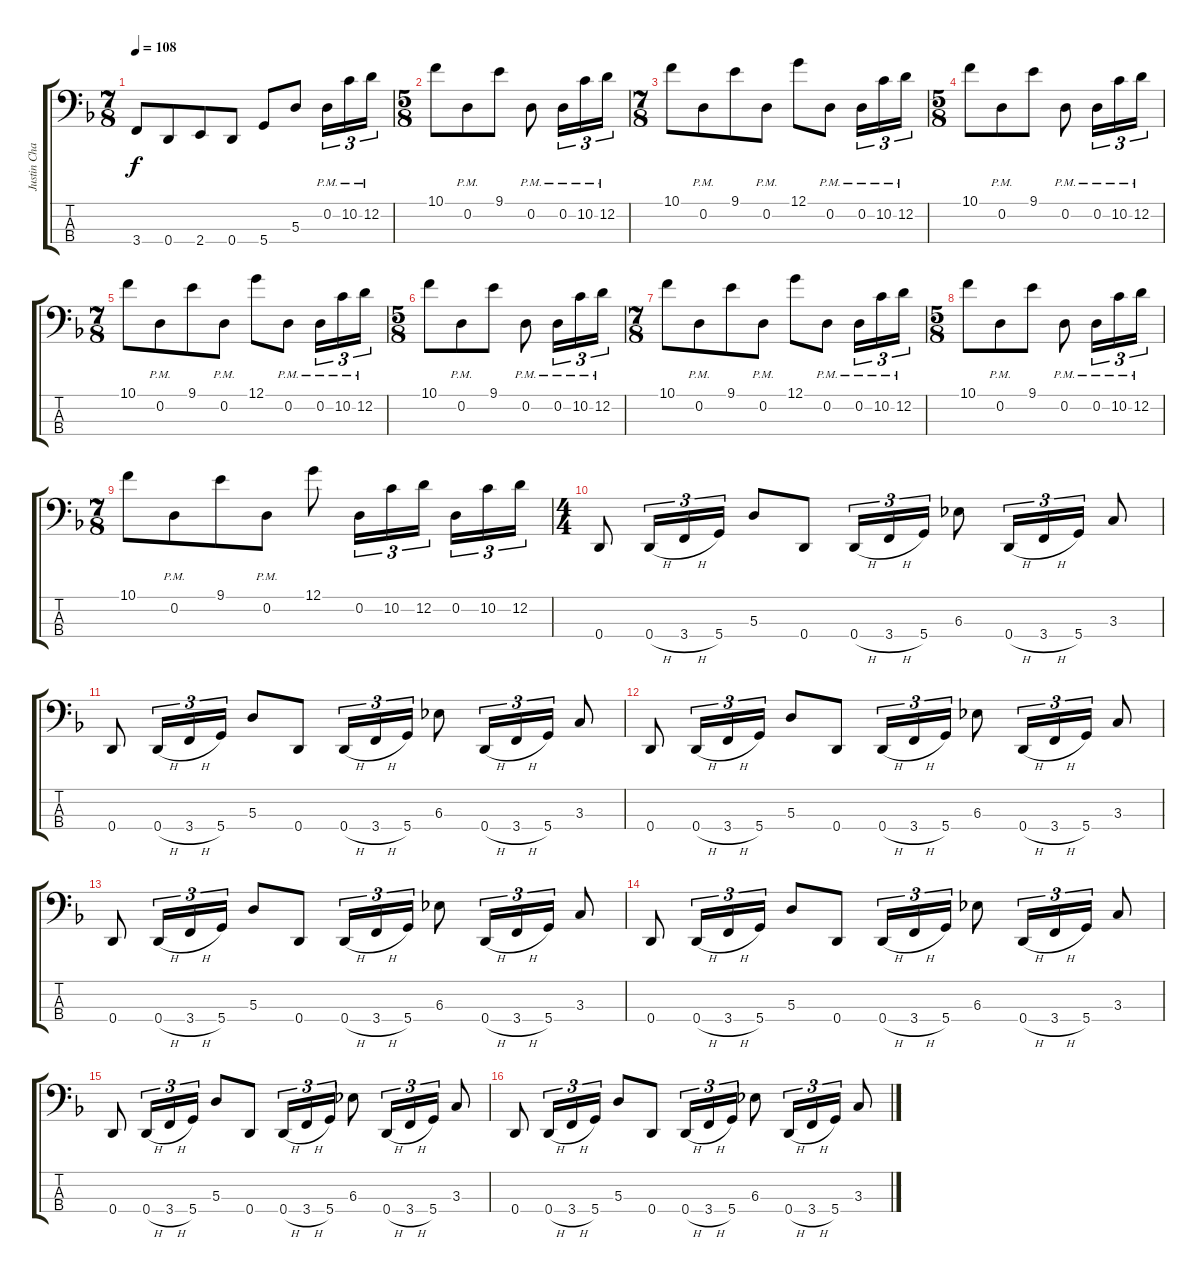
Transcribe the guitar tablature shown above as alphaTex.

\track ("Justin Chancellor" "Justin Cha") {mute instrument electricbasspick}
\staff {score tabs}
\tuning (G2 D2 A1 D1) {hide}
\ts (7 8)
\tempo 108
\clef f4
\ks dminor
3.4.8{dy f} 0.4.8 2.4.8 0.4.8 5.4.8 5.3.8 0.2{pm}.16{tu (3 2) instrument electricbasspick} 10.2{pm}.16{tu (3 2)} 12.2{pm}.16{tu (3 2)} |
\ts (5 8)
10.1.8 0.2{pm}.8 9.1.8 0.2{pm}.8 0.2{pm}.16{tu (3 2)} 10.2{pm}.16{tu (3 2)} 12.2{pm}.16{tu (3 2)} |
\ts (7 8)
10.1.8 0.2{pm}.8 9.1.8 0.2{pm}.8 12.1.8 0.2{pm}.8 0.2{pm}.16{tu (3 2)} 10.2{pm}.16{tu (3 2)} 12.2{pm}.16{tu (3 2)} |
\ts (5 8)
10.1.8 0.2{pm}.8 9.1.8 0.2{pm}.8 0.2{pm}.16{tu (3 2)} 10.2{pm}.16{tu (3 2)} 12.2{pm}.16{tu (3 2)} |
\ts (7 8)
10.1.8 0.2{pm}.8 9.1.8 0.2{pm}.8 12.1.8 0.2{pm}.8 0.2{pm}.16{tu (3 2)} 10.2{pm}.16{tu (3 2)} 12.2{pm}.16{tu (3 2)} |
\ts (5 8)
10.1.8 0.2{pm}.8 9.1.8 0.2{pm}.8 0.2{pm}.16{tu (3 2)} 10.2{pm}.16{tu (3 2)} 12.2{pm}.16{tu (3 2)} |
\ts (7 8)
10.1.8 0.2{pm}.8 9.1.8 0.2{pm}.8 12.1.8 0.2{pm}.8 0.2{pm}.16{tu (3 2)} 10.2{pm}.16{tu (3 2)} 12.2{pm}.16{tu (3 2)} |
\ts (5 8)
10.1.8 0.2{pm}.8 9.1.8 0.2{pm}.8 0.2{pm}.16{tu (3 2)} 10.2{pm}.16{tu (3 2)} 12.2{pm}.16{tu (3 2)} |
\ts (7 8)
10.1.8 0.2{pm}.8 9.1.8 0.2{pm}.8 12.1.8 0.2.16{tu (3 2)} 10.2.16{tu (3 2)} 12.2.16{tu (3 2)} 0.2.16{tu (3 2)} 10.2.16{tu (3 2)} 12.2.16{tu (3 2)} |
\ts (4 4)
0.4.8{instrument electricbasspick} 0.4{h}.16{tu (3 2)} 3.4{h}.16{tu (3 2)} 5.4.16{tu (3 2)} 5.3.8 0.4.8 0.4{h}.16{tu (3 2)} 3.4{h}.16{tu (3 2)} 5.4.16{tu (3 2)} 6.3.8 0.4{h}.16{tu (3 2)} 3.4{h}.16{tu (3 2)} 5.4.16{tu (3 2)} 3.3.8 |
0.4.8 0.4{h}.16{tu (3 2)} 3.4{h}.16{tu (3 2)} 5.4.16{tu (3 2)} 5.3.8 0.4.8 0.4{h}.16{tu (3 2)} 3.4{h}.16{tu (3 2)} 5.4.16{tu (3 2)} 6.3.8 0.4{h}.16{tu (3 2)} 3.4{h}.16{tu (3 2)} 5.4.16{tu (3 2)} 3.3.8 |
0.4.8 0.4{h}.16{tu (3 2)} 3.4{h}.16{tu (3 2)} 5.4.16{tu (3 2)} 5.3.8 0.4.8 0.4{h}.16{tu (3 2)} 3.4{h}.16{tu (3 2)} 5.4.16{tu (3 2)} 6.3.8 0.4{h}.16{tu (3 2)} 3.4{h}.16{tu (3 2)} 5.4.16{tu (3 2)} 3.3.8 |
0.4.8 0.4{h}.16{tu (3 2)} 3.4{h}.16{tu (3 2)} 5.4.16{tu (3 2)} 5.3.8 0.4.8 0.4{h}.16{tu (3 2)} 3.4{h}.16{tu (3 2)} 5.4.16{tu (3 2)} 6.3.8 0.4{h}.16{tu (3 2)} 3.4{h}.16{tu (3 2)} 5.4.16{tu (3 2)} 3.3.8 |
0.4.8 0.4{h}.16{tu (3 2)} 3.4{h}.16{tu (3 2)} 5.4.16{tu (3 2)} 5.3.8 0.4.8 0.4{h}.16{tu (3 2)} 3.4{h}.16{tu (3 2)} 5.4.16{tu (3 2)} 6.3.8 0.4{h}.16{tu (3 2)} 3.4{h}.16{tu (3 2)} 5.4.16{tu (3 2)} 3.3.8 |
0.4.8 0.4{h}.16{tu (3 2)} 3.4{h}.16{tu (3 2)} 5.4.16{tu (3 2)} 5.3.8 0.4.8 0.4{h}.16{tu (3 2)} 3.4{h}.16{tu (3 2)} 5.4.16{tu (3 2)} 6.3.8 0.4{h}.16{tu (3 2)} 3.4{h}.16{tu (3 2)} 5.4.16{tu (3 2)} 3.3.8 |
0.4.8 0.4{h}.16{tu (3 2)} 3.4{h}.16{tu (3 2)} 5.4.16{tu (3 2)} 5.3.8 0.4.8 0.4{h}.16{tu (3 2)} 3.4{h}.16{tu (3 2)} 5.4.16{tu (3 2)} 6.3.8 0.4{h}.16{tu (3 2)} 3.4{h}.16{tu (3 2)} 5.4.16{tu (3 2)} 3.3.8
